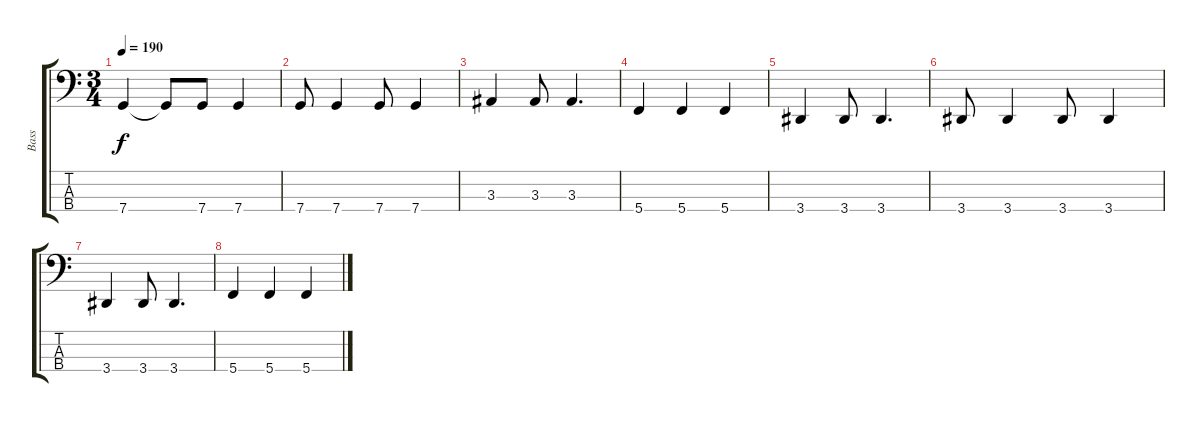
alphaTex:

\track ("Bass" "Bass") {instrument electricbasspick}
\staff {score tabs}
\tuning (F2 C2 G1 C1) {hide}
\ts (3 4)
\tempo 190
\clef f4
\ks c
7.4.4{dy f} 7.4{t}.8 7.4.8 7.4.4 |
7.4.8 7.4.4 7.4.8 7.4.4 |
3.3.4 3.3.8 3.3.4{d} |
5.4.4 5.4.4 5.4.4 |
3.4.4 3.4.8 3.4.4{d} |
3.4.8 3.4.4 3.4.8 3.4.4 |
3.4.4 3.4.8 3.4.4{d} |
5.4.4 5.4.4 5.4.4
